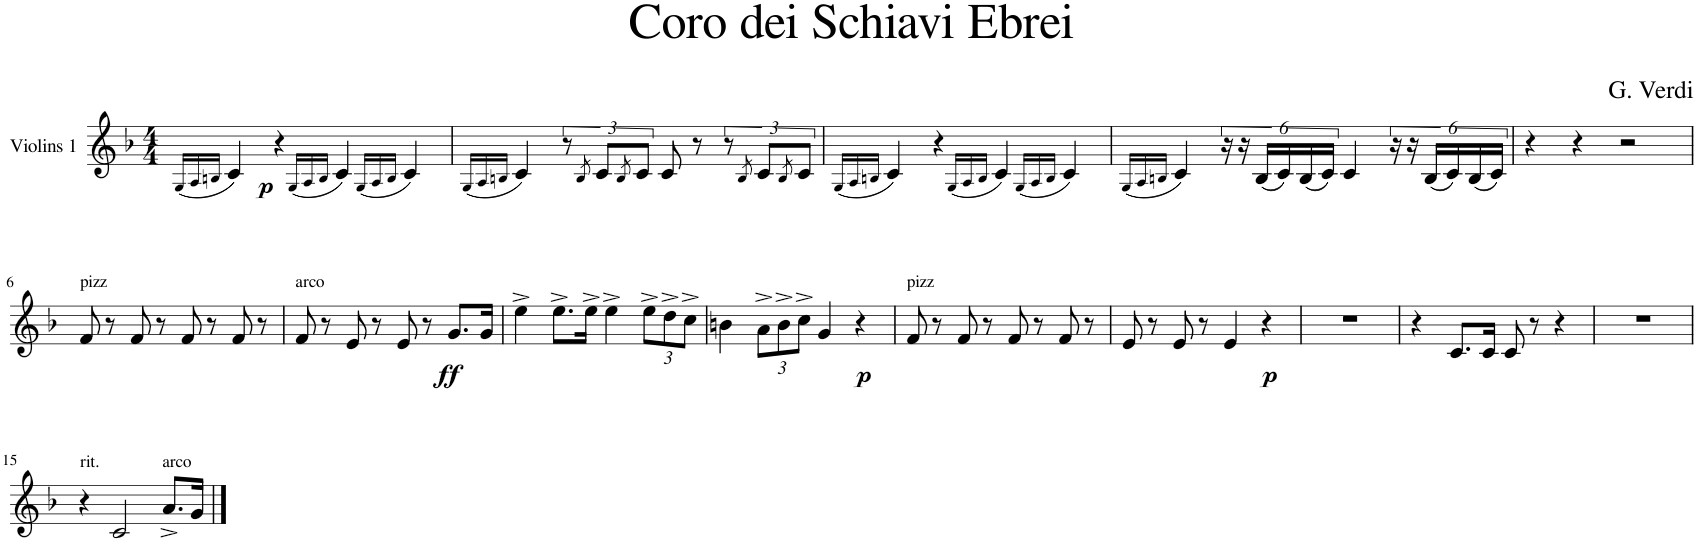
**kern	**dynam
*part1	*part1
*staff1	*staff1
*I"Violins 1	*
*clefG2	*
*k[b-]	*
*M4/4	*
=1	=1
(16qG/LL	.
16qA/	.
16qBn/JJ	.
!	!LO:DY:b
4c/)	p
4r	.
(16qG/LL	.
16qA/	.
16qB/JJ	.
4c/)	.
(16qG/LL	.
16qA/	.
16qB/JJ	.
4c/)	.
=2	=2
(16qG/LL	.
16qA/	.
16qBn/JJ	.
4c/)	.
12r	.
8qB/	.
12c/L	.
8qB/	.
12c/J	.
8c/	.
8r	.
12r	.
8qB/	.
12c/L	.
8qB/	.
12c/J	.
=3	=3
(16qG/LL	.
16qA/	.
16qBn/JJ	.
4c/)	.
4r	.
(16qG/LL	.
16qA/	.
16qB/JJ	.
4c/)	.
(16qG/LL	.
16qA/	.
16qB/JJ	.
4c/)	.
=4	=4
(16qG/LL	.
16qA/	.
16qBn/JJ	.
4c/)	.
24r	.
24r	.
(24B/LL	.
24c/)	.
(24B/	.
24c/JJ)	.
4c/	.
24r	.
24r	.
(24B/LL	.
24c/)	.
(24B/	.
24c/JJ)	.
=5	=5
4r	.
4r	.
2r	.
!!LO:LB:g=z
=6	=6
!LO:TX:a:t=pizz	!
8f/	.
8r	.
8f/	.
8r	.
8f/	.
8r	.
8f/	.
8r	.
=7	=7
!LO:TX:a:t=arco	!
8f/	.
8r	.
8e/	.
8r	.
8e/	.
8r	.
!	!LO:DY:b
8.g/L	ff
16g/Jk	.
=8	=8
4ee^\	.
8.ee^\L	.
16ee^\Jk	.
4ee^\	.
*Xbrackettup	*
12ee^\L	.
12dd^\	.
12cc^\J	.
=9	=9
4bn\	.
12a^\L	.
12b^\	.
12cc^\J	.
4g/	.
!	!LO:DY:b
4r	p
=10	=10
!LO:TX:a:t=pizz	!
8f/	.
8r	.
8f/	.
8r	.
8f/	.
8r	.
8f/	.
8r	.
=11	=11
8e/	.
8r	.
8e/	.
8r	.
4e/	.
!	!LO:DY:b
4r	p
=12	=12
1r	.
=13	=13
4r	.
8.c/L	.
16c/Jk	.
8c/	.
8r	.
4r	.
=14	=14
1r	.
!!LO:LB:g=z
=15	=15
!LO:TX:a:t=rit.	!
4r	.
2c/	.
!LO:TX:a:t=arco	!
8.a^/L	.
16g/Jk	.
==	==
*-	*-
